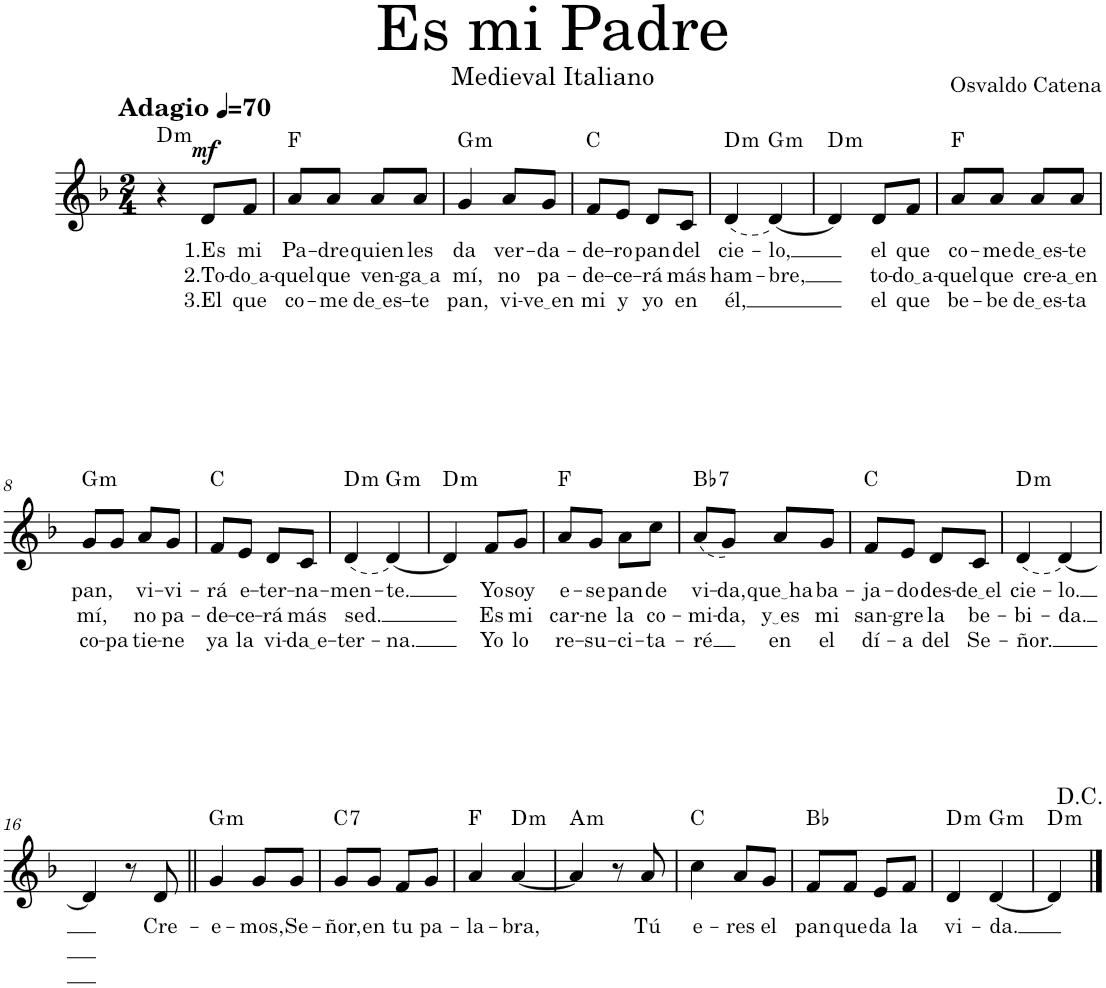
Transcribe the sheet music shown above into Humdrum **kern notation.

**kern	**text	**text	**text	**dynam	**harte
*part1	*part1	*part1	*part1	*part1	*part1
*staff1	*staff1	*staff1	*staff1	*staff1	*
*I"Alto	*	*	*	*	*
*I'A.	*	*	*	*	*
*clefG2	*	*	*	*	*
*k[b-]	*	*	*	*	*
*M2/4	*	*	*	*	*
*MM70	*	*	*	*	*
=1	=1	=1	=1	=1	=1
!LO:TX:a:B:t=Adagio	!	!	!	!	!LO:H:kt=m
4r	.	.	.	.	D:min
!	!LO:LY:b	!LO:LY:b	!LO:LY:b	!LO:DY:a	!
8d/L	1.Es	2.To-	3.El	mf	.
!	!LO:LY:b	!LO:LY:b	!LO:LY:b	!	!
8f/J	mi	do a	que	.	.
=2	=2	=2	=2	=2	=2
!	!LO:LY:b	!LO:LY:b	!LO:LY:b	!	!
8a/L	Pa-	-quel	co-	.	F:maj
!	!LO:LY:b	!LO:LY:b	!LO:LY:b	!	!
8a/J	-dre	que	-me	.	.
!	!LO:LY:b	!LO:LY:b	!LO:LY:b	!	!
8a/L	quien	ven-	de es	.	.
!	!LO:LY:b	!LO:LY:b	!LO:LY:b	!	!
8a/J	les	ga a	-te	.	.
=3	=3	=3	=3	=3	=3
!	!LO:LY:b	!LO:LY:b	!LO:LY:b	!	!LO:H:kt=m
4g/	da	mí,	pan,	.	G:min
!	!LO:LY:b	!LO:LY:b	!LO:LY:b	!	!
8a/L	ver-	no	vi-	.	.
!	!LO:LY:b	!LO:LY:b	!LO:LY:b	!	!
8g/J	-da-	pa-	ve en	.	.
=4	=4	=4	=4	=4	=4
!	!LO:LY:b	!LO:LY:b	!LO:LY:b	!	!
8f/L	-de-	-de-	mi	.	C:maj
!	!LO:LY:b	!LO:LY:b	!LO:LY:b	!	!
8e/J	-ro	-ce-	y	.	.
!	!LO:LY:b	!LO:LY:b	!LO:LY:b	!	!
8d/L	pan	-rá	yo	.	.
!	!LO:LY:b	!LO:LY:b	!LO:LY:b	!	!
8c/J	del	más	en	.	.
=5	=5	=5	=5	=5	=5
!	!LO:LY:b	!LO:LY:b	!LO:LY:b	!	!LO:H:kt=m
(4d/	cie-	ham-	él,	.	D:min
!	!LO:LY:b	!LO:LY:b	!	!	!LO:H:kt=m
[4d/)	-lo,	-bre,	.	.	G:min
=6	=6	=6	=6	=6	=6
!	!	!	!	!	!LO:H:kt=m
4d/]	.	.	.	.	D:min
!	!LO:LY:b	!LO:LY:b	!LO:LY:b	!	!
8d/L	el	to-	el	.	.
!	!LO:LY:b	!LO:LY:b	!LO:LY:b	!	!
8f/J	que	do a	que	.	.
=7	=7	=7	=7	=7	=7
!	!LO:LY:b	!LO:LY:b	!LO:LY:b	!	!
8a/L	co-	-quel	be-	.	F:maj
!	!LO:LY:b	!LO:LY:b	!LO:LY:b	!	!
8a/J	-me	que	-be	.	.
!	!LO:LY:b	!LO:LY:b	!LO:LY:b	!	!
8a/L	de es	cre-	de es	.	.
!	!LO:LY:b	!LO:LY:b	!LO:LY:b	!	!
8a/J	-te	a en	-ta	.	.
!!LO:LB:g=z
=8	=8	=8	=8	=8	=8
!	!LO:LY:b	!LO:LY:b	!LO:LY:b	!	!LO:H:kt=m
8g/L	pan,	mí,	co-	.	G:min
!	!	!	!LO:LY:b	!	!
8g/J	.	.	-pa	.	.
!	!LO:LY:b	!LO:LY:b	!LO:LY:b	!	!
8a/L	vi-	no	tie-	.	.
!	!LO:LY:b	!LO:LY:b	!LO:LY:b	!	!
8g/J	-vi-	pa-	-ne	.	.
=9	=9	=9	=9	=9	=9
!	!LO:LY:b	!LO:LY:b	!LO:LY:b	!	!
8f/L	-rá	-de-	ya	.	C:maj
!	!LO:LY:b	!LO:LY:b	!LO:LY:b	!	!
8e/J	e-	-ce-	la	.	.
!	!LO:LY:b	!LO:LY:b	!LO:LY:b	!	!
8d/L	-ter-	-rá	vi-	.	.
!	!LO:LY:b	!LO:LY:b	!LO:LY:b	!	!
8c/J	-na-	más	da e	.	.
=10	=10	=10	=10	=10	=10
!	!LO:LY:b	!LO:LY:b	!LO:LY:b	!	!LO:H:kt=m
(4d/	-men-	sed.	-ter-	.	D:min
!	!LO:LY:b	!	!LO:LY:b	!	!LO:H:kt=m
[4d/)	-te.	.	-na.	.	G:min
=11	=11	=11	=11	=11	=11
!	!	!	!	!	!LO:H:kt=m
4d/]	.	.	.	.	D:min
!	!LO:LY:b	!LO:LY:b	!LO:LY:b	!	!
8f/L	Yo	Es	Yo	.	.
!	!LO:LY:b	!LO:LY:b	!LO:LY:b	!	!
8g/J	soy	mi	lo	.	.
=12	=12	=12	=12	=12	=12
!	!LO:LY:b	!LO:LY:b	!LO:LY:b	!	!
8a/L	e-	car-	re-	.	F:maj
!	!LO:LY:b	!LO:LY:b	!LO:LY:b	!	!
8g/J	-se	-ne	-su-	.	.
!	!LO:LY:b	!LO:LY:b	!LO:LY:b	!	!
8a\L	pan	la	-ci-	.	.
!	!LO:LY:b	!LO:LY:b	!LO:LY:b	!	!
8cc\J	de	co-	-ta-	.	.
=13	=13	=13	=13	=13	=13
!	!LO:LY:b	!LO:LY:b	!LO:LY:b	!	!LO:H:kt=7
(8an/L	vi-	-mi-	-ré	.	Bb:7
!	!LO:LY:b	!LO:LY:b	!	!	!
8g/J)	-da,	-da,	.	.	.
!	!LO:LY:b	!LO:LY:b	!LO:LY:b	!	!
8a/L	que ha	y es	en	.	.
!	!LO:LY:b	!LO:LY:b	!LO:LY:b	!	!
8g/J	ba-	mi	el	.	.
=14	=14	=14	=14	=14	=14
!	!LO:LY:b	!LO:LY:b	!LO:LY:b	!	!
8f/L	-ja-	san-	dí-	.	C:maj
!	!LO:LY:b	!LO:LY:b	!LO:LY:b	!	!
8e/J	-do	-gre	-a	.	.
!	!LO:LY:b	!LO:LY:b	!LO:LY:b	!	!
8d/L	des-	la	del	.	.
!	!LO:LY:b	!LO:LY:b	!LO:LY:b	!	!
8c/J	de el	be-	Se-	.	.
=15	=15	=15	=15	=15	=15
!	!LO:LY:b	!LO:LY:b	!LO:LY:b	!	!LO:H:kt=m
(4d/	cie-	-bi-	-ñor.	.	D:min
!	!LO:LY:b	!LO:LY:b	!	!	!
[4d/)	-lo.	-da.	.	.	.
!!LO:LB:g=z
=16	=16	=16	=16	=16	=16
4d/]	.	.	.	.	.
8r	.	.	.	.	.
!	!LO:LY:b	!	!	!	!
8d/	Cre-	.	.	.	.
=17||	=17||	=17||	=17||	=17||	=17||
!	!LO:LY:b	!	!	!	!LO:H:kt=m
4g/	-e-	.	.	.	G:min
!	!LO:LY:b	!	!	!	!
8g/L	-mos,	.	.	.	.
!	!LO:LY:b	!	!	!	!
8g/J	Se-	.	.	.	.
=18	=18	=18	=18	=18	=18
!	!LO:LY:b	!	!	!	!LO:H:kt=7
8g/L	-ñor,	.	.	.	C:7
!	!LO:LY:b	!	!	!	!
8g/J	en	.	.	.	.
!	!LO:LY:b	!	!	!	!
8f/L	tu	.	.	.	.
!	!LO:LY:b	!	!	!	!
8g/J	pa-	.	.	.	.
=19	=19	=19	=19	=19	=19
!	!LO:LY:b	!	!	!	!
4a/	-la-	.	.	.	F:maj
!	!LO:LY:b	!	!	!	!LO:H:kt=m
[4a/	-bra,	.	.	.	D:min
=20	=20	=20	=20	=20	=20
!	!	!	!	!	!LO:H:kt=m
4a/]	.	.	.	.	A:min
8r	.	.	.	.	.
!	!LO:LY:b	!	!	!	!
8a/	Tú	.	.	.	.
=21	=21	=21	=21	=21	=21
!	!LO:LY:b	!	!	!	!
4cc\	e-	.	.	.	C:maj
!	!LO:LY:b	!	!	!	!
8a/L	-res	.	.	.	.
!	!LO:LY:b	!	!	!	!
8g/J	el	.	.	.	.
=22	=22	=22	=22	=22	=22
!	!LO:LY:b	!	!	!	!
8f/L	pan	.	.	.	Bb:maj
!	!LO:LY:b	!	!	!	!
8f/J	que	.	.	.	.
!	!LO:LY:b	!	!	!	!
8e/L	da	.	.	.	.
!	!LO:LY:b	!	!	!	!
8f/J	la	.	.	.	.
=23	=23	=23	=23	=23	=23
!	!LO:LY:b	!	!	!	!LO:H:kt=m
4d/	vi-	.	.	.	D:min
!	!LO:LY:b	!	!	!	!LO:H:kt=m
[4d/	-da.	.	.	.	G:min
=24	=24	=24	=24	=24	=24
!	!	!	!	!	!LO:H:kt=m
4d/]	.	.	.	.	D:min
==	==	==	==	==	==
*-	*-	*-	*-	*-	*-
